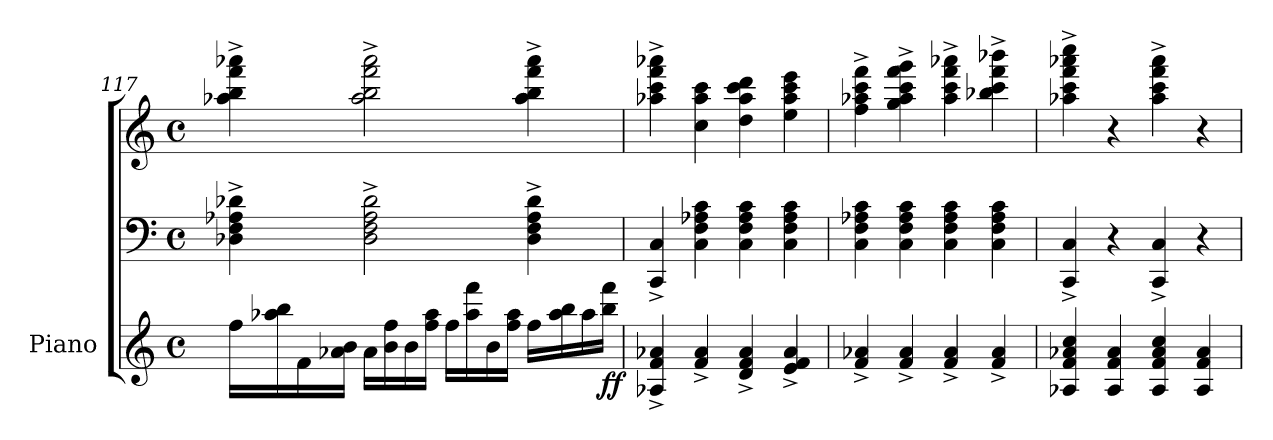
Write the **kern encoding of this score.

**kern	**kern	**kern	**dynam
*part1	*part1	*part1	*part1
*staff3	*staff2	*staff1	*staff1/2/3
*I"Piano	*	*	*
*I'Pno.	*	*	*
*clefG2	*clefF4	*clefG2	*
*k[]	*k[]	*k[]	*
*M4/4	*M4/4	*M4/4	*
*met(c)	*met(c)	*met(c)	*
=117	=117	=117	=117
16ff\LL	4D-X\^ 4F\^ 4A-X\^ 4d-X\^	4aa-X\^ 4bb\^ 4fff\^ 4aaa-X\^	.
16aa-X\ 16bb\	.	.	.
16f\	.	.	.
16a-X\ 16b\JJ	.	.	.
16a-\LL	2D-\^ 2F\^ 2A-\^ 2d-\^	2aa-\^ 2bb\^ 2fff\^ 2aaa-\^	.
16b\ 16ff\	.	.	.
16b\	.	.	.
16ff\ 16aa-\JJ	.	.	.
16ff\LL	.	.	.
16aa-\ 16fff\	.	.	.
16b\	.	.	.
16ff\ 16aa-\JJ	.	.	.
16ff\LL	4D-\^ 4F\^ 4A-\^ 4d-\^	4aa-\^ 4bb\^ 4fff\^ 4aaa-\^	.
16aa-\ 16bb\	.	.	.
16aa-\	.	.	.
!	!	!	!LO:DY:b=3
16bb\ 16fff\JJ	.	.	ff
=118	=118	=118	=118
4A-X/^ 4f/^ 4a-X/^	4CC/^ 4C/^	4aa-X\^ 4ccc\^ 4fff\^ 4aaa-X\^	.
*	*	*MM153	*
4f/^ 4a-/^	4C\ 4F\ 4A-X\ 4c\	4cc\ 4aa-\ 4ccc\	.
*	*	*MM154	*
4d/^ 4f/^ 4a-/^	4C\ 4F\ 4A-\ 4c\	4dd\ 4aa-\ 4ccc\ 4ddd\	.
*	*	*MM156	*
4e/^ 4f/^ 4a-/^	4C\ 4F\ 4A-\ 4c\	4ee\ 4aa-\ 4ccc\ 4eee\	.
!!LO:LB:g=z
=119	=119	=119	=119
*	*	*MM158	*
4f/^ 4a-X/^	4C\ 4F\ 4A-X\ 4c\	4ff\^ 4aa-X\^ 4ccc\^ 4fff\^	.
*	*	*MM160	*
4f/^ 4a-/^	4C\ 4F\ 4A-\ 4c\	4gg\^ 4aa-\^ 4ccc\^ 4fff\^ 4ggg\^	.
*	*	*MM161	*
4f/^ 4a-/^	4C\ 4F\ 4A-\ 4c\	4aa-\^ 4ccc\^ 4fff\^ 4aaa-X\^	.
*	*	*MM162	*
4f/^ 4a-/^	4C\ 4F\ 4A-\ 4c\	4bb-X\^ 4ccc\^ 4fff\^ 4bbb-X\^	.
=120	=120	=120	=120
4A-X/ 4f/ 4a-X/ 4cc/	4CC/^ 4C/^	4aa-X\^ 4ccc\^ 4fff\^ 4aaa-X\^ 4cccc\^	.
4A-/ 4f/ 4a-/	4r	4r	.
*	*	*MM156	*
4A-/ 4f/ 4a-/ 4cc/	4CC/^ 4C/^	4aa-\^ 4ccc\^ 4fff\^ 4aaa-\^	.
4A-/ 4f/ 4a-/	4r	4r	.
=	=	=	=
*-	*-	*-	*-
